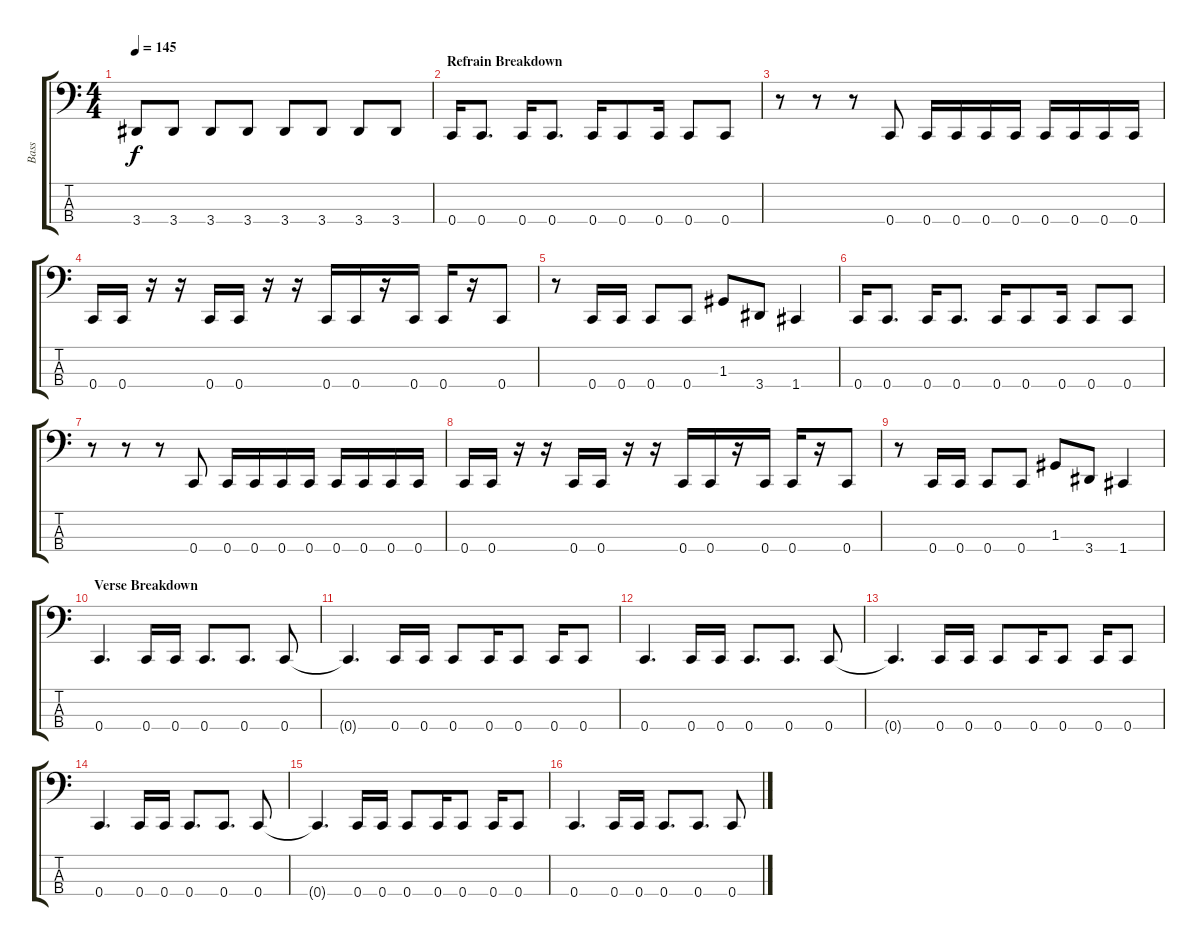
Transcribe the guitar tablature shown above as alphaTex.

\track ("Bass" "Bass") {instrument electricbassfinger}
\staff {score tabs}
\tuning (F2 C2 G1 C1) {hide}
\ts (4 4)
\tempo 145
\clef f4
\ks c
3.4.8{dy f} 3.4.8 3.4.8 3.4.8 3.4.8 3.4.8 3.4.8 3.4.8 |
\section ("" "Refrain Breakdown")
0.4.16 0.4.8{d} 0.4.16 0.4.8{d} 0.4.16 0.4.8 0.4.16 0.4.8 0.4.8 |
r.8 r.8 r.8 0.4.8 0.4.16 0.4.16 0.4.16 0.4.16 0.4.16 0.4.16 0.4.16 0.4.16 |
0.4.16 0.4.16 r.16 r.16 0.4.16 0.4.16 r.16 r.16 0.4.16 0.4.16 r.16 0.4.16 0.4.16 r.16 0.4.8 |
r.8 0.4.16 0.4.16 0.4.8 0.4.8 1.3.8 3.4.8 1.4.4 |
0.4.16 0.4.8{d} 0.4.16 0.4.8{d} 0.4.16 0.4.8 0.4.16 0.4.8 0.4.8 |
r.8 r.8 r.8 0.4.8 0.4.16 0.4.16 0.4.16 0.4.16 0.4.16 0.4.16 0.4.16 0.4.16 |
0.4.16 0.4.16 r.16 r.16 0.4.16 0.4.16 r.16 r.16 0.4.16 0.4.16 r.16 0.4.16 0.4.16 r.16 0.4.8 |
r.8 0.4.16 0.4.16 0.4.8 0.4.8 1.3.8 3.4.8 1.4.4 |
\section ("" "Verse Breakdown")
0.4.4{d} 0.4.16 0.4.16 0.4.8{d} 0.4.8{d} 0.4.8 |
0.4{t}.4{d} 0.4.16 0.4.16 0.4.8 0.4.16 0.4.8 0.4.16 0.4.8 |
0.4.4{d} 0.4.16 0.4.16 0.4.8{d} 0.4.8{d} 0.4.8 |
0.4{t}.4{d} 0.4.16 0.4.16 0.4.8 0.4.16 0.4.8 0.4.16 0.4.8 |
0.4.4{d} 0.4.16 0.4.16 0.4.8{d} 0.4.8{d} 0.4.8 |
0.4{t}.4{d} 0.4.16 0.4.16 0.4.8 0.4.16 0.4.8 0.4.16 0.4.8 |
0.4.4{d} 0.4.16 0.4.16 0.4.8{d} 0.4.8{d} 0.4.8
